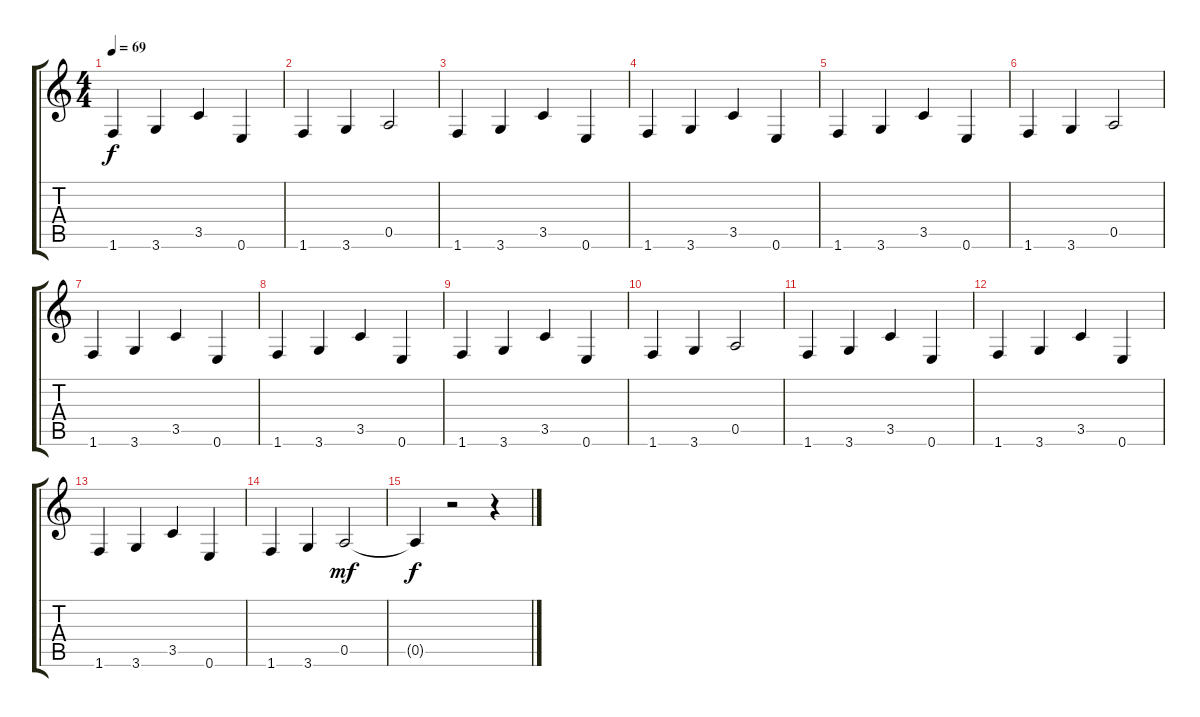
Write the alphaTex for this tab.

\track "" {instrument fretlessbass}
\staff {score tabs}
\tuning (E4 B3 G3 D3 A2 E2) {hide}
\ts (4 4)
\tempo 69
\clef g2
\ks c
1.6.4{dy f} 3.6.4 3.5.4 0.6.4 |
1.6.4 3.6.4 0.5.2 |
1.6.4 3.6.4 3.5.4 0.6.4 |
1.6.4 3.6.4 3.5.4 0.6.4 |
1.6.4 3.6.4 3.5.4 0.6.4 |
1.6.4 3.6.4 0.5.2 |
1.6.4 3.6.4 3.5.4 0.6.4 |
1.6.4 3.6.4 3.5.4 0.6.4 |
1.6.4 3.6.4 3.5.4 0.6.4 |
1.6.4 3.6.4 0.5.2 |
1.6.4 3.6.4 3.5.4 0.6.4 |
1.6.4 3.6.4 3.5.4 0.6.4 |
1.6.4 3.6.4 3.5.4 0.6.4 |
1.6.4 3.6.4 0.5.2{dy mf} |
0.5{t}.4{dy f} r.2 r.4
